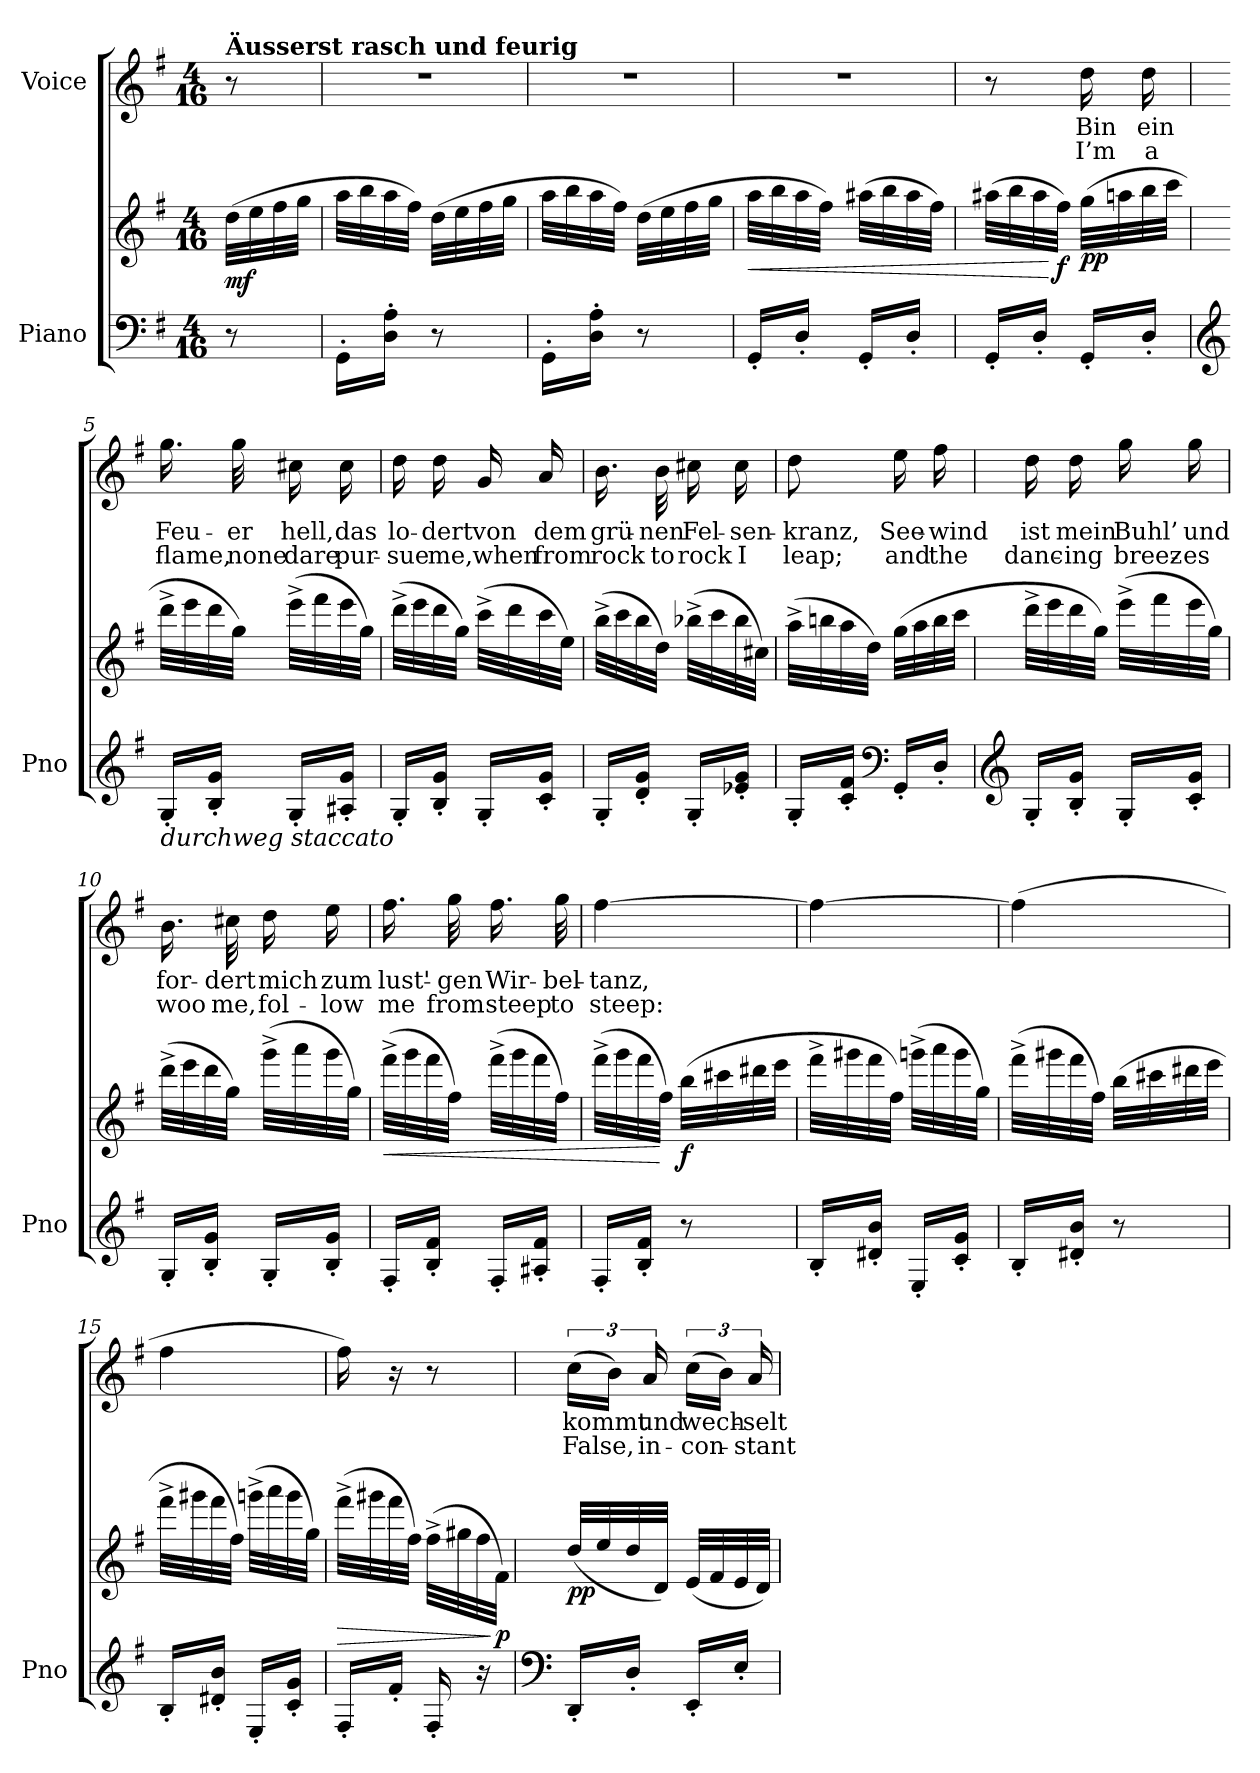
**kern	**kern	**dynam	**kern	**text	**text
*part2	*part2	*part2	*part1	*part1	*part1
*staff3	*staff2	*staff2/3	*staff1	*staff1	*staff1
*I"Piano	*	*	*I"Voice	*	*
*I'Pno	*	*	*	*	*
*clefF4	*clefG2	*	*clefG2	*	*
*k[f#]	*k[f#]	*	*k[f#]	*	*
*M4/16	*M4/16	*	*M4/16	*	*
=	=	=	=	=	=
!	!	!	!LO:TX:a:B:t=Äusserst rasch und feurig	!	!
!	!	!LO:DY:b	!	!	!
8r	(>32dd\LLL	mf	8r	.	.
.	32ee\	.	.	.	.
.	32ff#\	.	.	.	.
.	32gg\JJJ	.	.	.	.
=1	=1	=1	=1	=1	=1
16GG'\LL	32aa\LLL	.	4r	.	.
.	32bb\	.	.	.	.
16D\' 16A\'JJ	32aa\	.	.	.	.
.	32ff#\JJJ)	.	.	.	.
8r	(>32dd\LLL	.	.	.	.
.	32ee\	.	.	.	.
.	32ff#\	.	.	.	.
.	32gg\JJJ	.	.	.	.
=2	=2	=2	=2	=2	=2
16GG'\LL	32aa\LLL	.	4r	.	.
.	32bb\	.	.	.	.
16D\' 16A\'JJ	32aa\	.	.	.	.
.	32ff#\JJJ)	.	.	.	.
8r	(>32dd\LLL	.	.	.	.
.	32ee\	.	.	.	.
.	32ff#\	.	.	.	.
.	32gg\JJJ	.	.	.	.
=3	=3	=3	=3	=3	=3
!	!	!LO:HP:b	!	!	!
16GG'/LL	32aa\LLL	<	4r	.	.
.	32bb\	.	.	.	.
16D'/JJ	32aa\	.	.	.	.
.	32ff#\JJJ)	.	.	.	.
16GG'/LL	(>32aa#X\LLL	.	.	.	.
.	32bb\	.	.	.	.
16D'/JJ	32aa#\	.	.	.	.
.	32ff#\JJJ)	.	.	.	.
=4	=4	=4	=4	=4	=4
16GG'/LL	(>32aa#X\LLL	.	8r	.	.
.	32bb\	.	.	.	.
16D'/JJ	32aa#\	.	.	.	.
!	!	!LO:DY:n=1:b	!	!	!
.	32ff#\JJJ)	[ f	.	.	.
!	!	!LO:DY:n=2:b	!	!LO:LY:b	!LO:LY:b
16GG'/LL	(>32gg\LLL	pp	16dd\	Bin	I’m
.	32aan\	.	.	.	.
!	!	!	!	!LO:LY:b	!LO:LY:b
16D'/JJ	32bb\	.	16dd\	ein	a
.	32ccc\JJJ	.	.	.	.
!!LO:LB:g=z
=5	=5	=5	=5	=5	=5
*clefG2	*	*	*	*	*
!LO:TX:b:i:t=durchweg staccato	!	!	!	!	!
!	!	!	!	!LO:LY:b	!LO:LY:b
16G'/LL	32ddd^\LLL	.	16.gg\	Feu-	flame,
.	32eee\	.	.	.	.
16B/' 16g/'JJ	32ddd\	.	.	.	.
!	!	!	!	!LO:LY:b	!LO:LY:b
.	32gg\JJJ)	.	32gg\	-er	none
!	!	!	!	!LO:LY:b	!LO:LY:b
16G'/LL	(>32eee^\LLL	.	16cc#X\	hell,	dare
.	32fff#\	.	.	.	.
!	!	!	!	!LO:LY:b	!LO:LY:b
16A#X/' 16g/'JJ	32eee\	.	16cc#\	das	pur-
.	32gg\JJJ)	.	.	.	.
=6	=6	=6	=6	=6	=6
!	!	!	!	!LO:LY:b	!LO:LY:b
16G'/LL	(>32ddd^\LLL	.	16dd\	lo-	-sue
.	32eee\	.	.	.	.
!	!	!	!	!LO:LY:b	!LO:LY:b
16B/' 16g/'JJ	32ddd\	.	16dd\	-dert	me,
.	32gg\JJJ)	.	.	.	.
!	!	!	!	!LO:LY:b	!LO:LY:b
16G'/LL	(>32ccc^\LLL	.	16g/	von	when
.	32ddd\	.	.	.	.
!	!	!	!	!LO:LY:b	!LO:LY:b
16c/' 16g/'JJ	32ccc\	.	16a/	dem	from
.	32ee\JJJ)	.	.	.	.
=7	=7	=7	=7	=7	=7
!	!	!	!	!LO:LY:b	!LO:LY:b
16G'/LL	(>32bb^\LLL	.	16.b\	grü-	rock
.	32ccc\	.	.	.	.
16d/' 16g/'JJ	32bb\	.	.	.	.
!	!	!	!	!LO:LY:b	!LO:LY:b
.	32dd\JJJ)	.	32b\	-nen	to
!	!	!	!	!LO:LY:b	!LO:LY:b
16G'/LL	(>32bb-X^\LLL	.	16cc#X\	Fel-	rock
.	32ccc\	.	.	.	.
!	!	!	!	!LO:LY:b	!LO:LY:b
16e-X/' 16g/'JJ	32bb-\	.	16cc#\	-sen-	I
.	32cc#X\JJJ)	.	.	.	.
=8	=8	=8	=8	=8	=8
!	!	!	!	!LO:LY:b	!LO:LY:b
16G'/LL	(>32aa^\LLL	.	8dd\	-kranz,	leap;
.	32bbn\	.	.	.	.
16c/' 16f#/'JJ	32aa\	.	.	.	.
.	32dd\JJJ)	.	.	.	.
*clefF4	*	*	*	*	*
!	!	!	!	!LO:LY:b	!LO:LY:b
16GG'/LL	(>32gg\LLL	.	16ee\	See-	and
.	32aa\	.	.	.	.
!	!	!	!	!LO:LY:b	!LO:LY:b
16D'/JJ	32bb\	.	16ff#\	-wind	the
.	32ccc\JJJ	.	.	.	.
=9	=9	=9	=9	=9	=9
*clefG2	*	*	*	*	*
!	!	!	!	!LO:LY:b	!LO:LY:b
16G'/LL	32ddd^\LLL	.	16dd\	ist	danc-
.	32eee\	.	.	.	.
!	!	!	!	!LO:LY:b	!LO:LY:b
16B/' 16g/'JJ	32ddd\	.	16dd\	mein	-ing
.	32gg\JJJ)	.	.	.	.
!	!	!	!	!LO:LY:b	!LO:LY:b
16G'/LL	(>32eee^\LLL	.	16gg\	Buhl’	breez-
.	32fff#\	.	.	.	.
!	!	!	!	!LO:LY:b	!LO:LY:b
16c/' 16g/'JJ	32eee\	.	16gg\	und	-es
.	32gg\JJJ)	.	.	.	.
!!LO:LB:g=z
=10	=10	=10	=10	=10	=10
!	!	!	!	!LO:LY:b	!LO:LY:b
16G'/LL	(>32ddd^\LLL	.	16.b\	for-	woo
.	32eee\	.	.	.	.
16B/' 16g/'JJ	32ddd\	.	.	.	.
!	!	!	!	!LO:LY:b	!LO:LY:b
.	32gg\JJJ)	.	32cc#X\	-dert	me,
!	!	!	!	!LO:LY:b	!LO:LY:b
16G'/LL	(>32ggg^\LLL	.	16dd\	mich	fol-
.	32aaa\	.	.	.	.
!	!	!	!	!LO:LY:b	!LO:LY:b
16B/' 16g/'JJ	32ggg\	.	16ee\	zum	-low
.	32gg\JJJ)	.	.	.	.
=11	=11	=11	=11	=11	=11
!	!	!LO:HP:b	!	!LO:LY:b	!LO:LY:b
16F#'/LL	(>32fff#^\LLL	<	16.ff#\	lust'-	me
.	32ggg\	.	.	.	.
16B/' 16f#/'JJ	32fff#\	.	.	.	.
!	!	!	!	!LO:LY:b	!LO:LY:b
.	32ff#\JJJ)	.	32gg\	-gen	from
!	!	!	!	!LO:LY:b	!LO:LY:b
16F#'/LL	(>32fff#^\LLL	.	16.ff#\	Wir-	steep
.	32ggg\	.	.	.	.
16A#X/' 16f#/'JJ	32fff#\	.	.	.	.
!	!	!	!	!LO:LY:b	!LO:LY:b
.	32ff#\JJJ)	.	32gg\	-bel-	to
=12	=12	=12	=12	=12	=12
!	!	!	!	!LO:LY:b	!LO:LY:b
16F#'/LL	(>32fff#^\LLL	.	[4ff#\	-tanz,	steep:
.	32ggg\	.	.	.	.
16B/' 16f#/'JJ	32fff#\	.	.	.	.
.	32ff#\JJJ)	[	.	.	.
!	!	!LO:DY:b	!	!	!
8r	(>32bb\LLL	f	.	.	.
.	32ccc#X\	.	.	.	.
.	32ddd#X\	.	.	.	.
.	32eee\JJJ	.	.	.	.
=13	=13	=13	=13	=13	=13
16B'/LL	32fff#^\LLL	.	4ff#\_	.	.
.	32ggg#X\	.	.	.	.
16d#X/' 16b/'JJ	32fff#\	.	.	.	.
.	32ff#\JJJ)	.	.	.	.
16E'/LL	(>32gggn^\LLL	.	.	.	.
.	32aaa\	.	.	.	.
16c/' 16g/'JJ	32ggg\	.	.	.	.
.	32gg\JJJ)	.	.	.	.
=14	=14	=14	=14	=14	=14
16B'/LL	(>32fff#^\LLL	.	(>4ff#\]	.	.
.	32ggg#X\	.	.	.	.
16d#X/' 16b/'JJ	32fff#\	.	.	.	.
.	32ff#\JJJ)	.	.	.	.
8r	(>32bb\LLL	.	.	.	.
.	32ccc#X\	.	.	.	.
.	32ddd#X\	.	.	.	.
.	32eee\JJJ	.	.	.	.
!!LO:LB:g=z
=15	=15	=15	=15	=15	=15
16B'/LL	32fff#^\LLL	.	4ff#\	.	.
.	32ggg#X\	.	.	.	.
16d#X/' 16b/'JJ	32fff#\	.	.	.	.
.	32ff#\JJJ)	.	.	.	.
16E'/LL	(>32gggn^\LLL	.	.	.	.
.	32aaa\	.	.	.	.
16c/' 16g/'JJ	32ggg\	.	.	.	.
.	32gg\JJJ)	.	.	.	.
=16	=16	=16	=16	=16	=16
!	!	!LO:HP:b	!	!	!
16F#'/LL	(>32fff#^\LLL	>	16ff#\)	.	.
.	32ggg#X\	.	.	.	.
16f#'/JJ	32fff#\	.	16r	.	.
.	32ff#\JJJ)	.	.	.	.
16F#'/	(>32ff#^\LLL	.	8r	.	.
.	32gg#X\	.	.	.	.
16r	32ff#\	.	.	.	.
!	!	!LO:DY:n=1:b	!	!	!
.	32f#\JJJ)	] p	.	.	.
=17	=17	=17	=17	=17	=17
*clefF4	*	*	*	*	*
!	!	!LO:DY:b	!	!LO:LY:b	!LO:LY:b
16DD'/LL	(<32dd/LLL	pp	(>24cc\LL	kommt	False,
.	32ee/	.	.	.	.
.	.	.	24b\JJ)	.	.
16D'/JJ	32dd/	.	.	.	.
!	!	!	!	!LO:LY:b	!LO:LY:b
.	.	.	24a/	und	in-
.	32d/JJJ)	.	.	.	.
!	!	!	!	!LO:LY:b	!LO:LY:b
16EE'/LL	(<32e/LLL	.	(>24cc\LL	wech-	-con-
.	32f#/	.	.	.	.
.	.	.	24b\JJ)	.	.
16E'/JJ	32e/	.	.	.	.
!	!	!	!	!LO:LY:b	!LO:LY:b
.	.	.	24a/	-selt	-stant
.	32d/JJJ)	.	.	.	.
=	=	=	=	=	=
*-	*-	*-	*-	*-	*-
